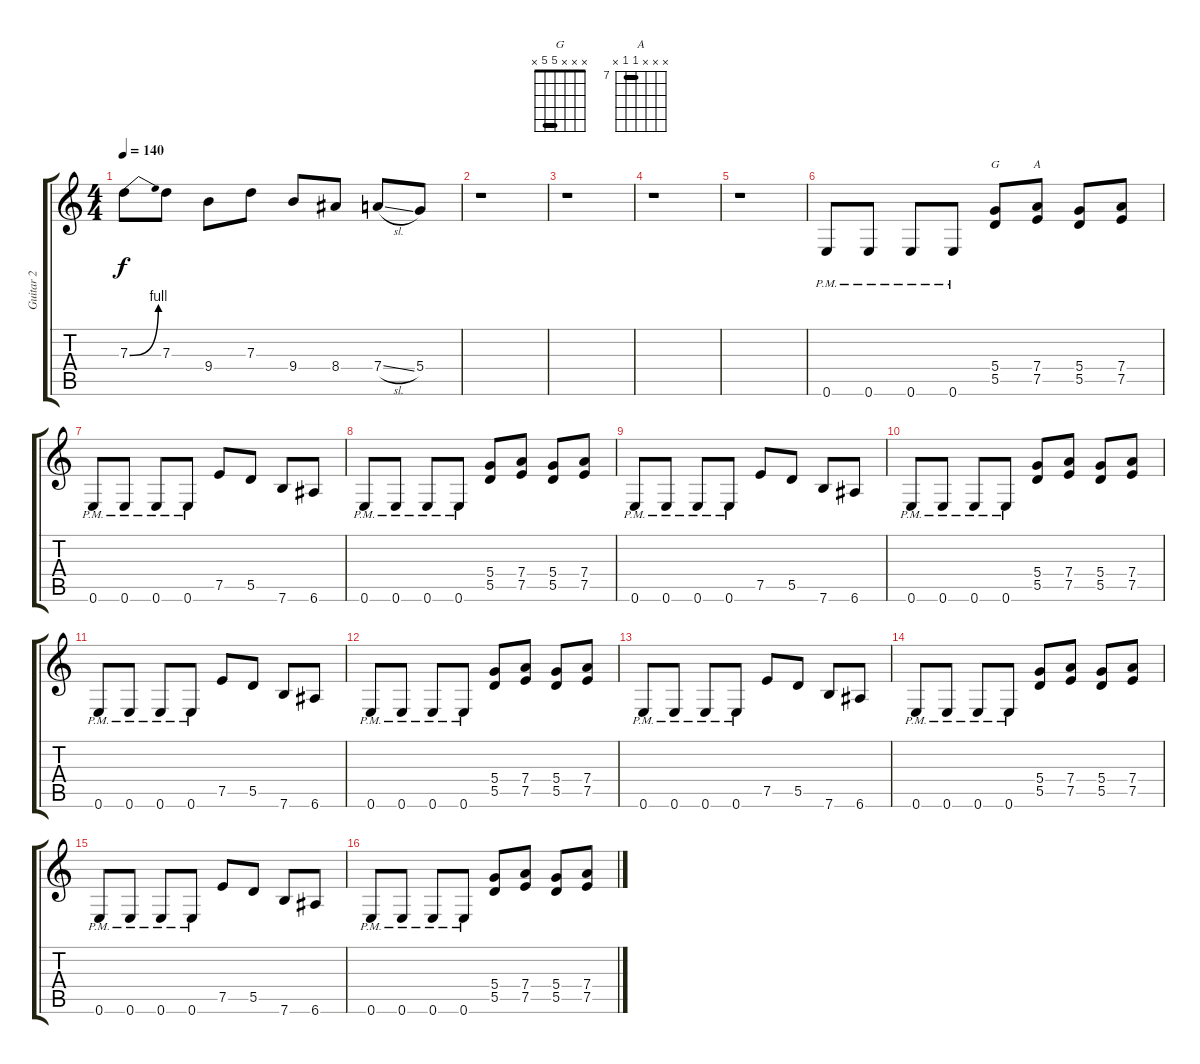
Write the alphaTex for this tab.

\track ("Guitar 2" "Guitar 2") {instrument distortionguitar}
\staff {score tabs}
\tuning (E4 B3 G3 D3 A2 E2) {hide}
\chord ("G" x x x 5 5 x) {barre 5}
\chord ("A" x x x 7 7 x) {firstfret 7 barre 7}
\ts (4 4)
\tempo 140
\clef g2
\ks c
7.3{be (bend 0 0 60 4)}.8{dy f} 7.3.8 9.4.8 7.3.8 9.4.8 8.4.8 7.4{sl}.8 5.4.8 |
r.1 |
r.1 |
r.1 |
r.1 |
0.6{pm}.8 0.6{pm}.8 0.6{pm}.8 0.6{pm}.8 (5.4 5.5).8{ch "G"} (7.4 7.5).8{ch "A"} (5.4 5.5).8 (7.4 7.5).8 |
0.6{pm}.8 0.6{pm}.8 0.6{pm}.8 0.6{pm}.8 7.5.8 5.5.8 7.6.8 6.6.8 |
0.6{pm}.8 0.6{pm}.8 0.6{pm}.8 0.6{pm}.8 (5.4 5.5).8 (7.4 7.5).8 (5.4 5.5).8 (7.4 7.5).8 |
0.6{pm}.8 0.6{pm}.8 0.6{pm}.8 0.6{pm}.8 7.5.8 5.5.8 7.6.8 6.6.8 |
0.6{pm}.8 0.6{pm}.8 0.6{pm}.8 0.6{pm}.8 (5.4 5.5).8 (7.4 7.5).8 (5.4 5.5).8 (7.4 7.5).8 |
0.6{pm}.8 0.6{pm}.8 0.6{pm}.8 0.6{pm}.8 7.5.8 5.5.8 7.6.8 6.6.8 |
0.6{pm}.8 0.6{pm}.8 0.6{pm}.8 0.6{pm}.8 (5.4 5.5).8 (7.4 7.5).8 (5.4 5.5).8 (7.4 7.5).8 |
0.6{pm}.8 0.6{pm}.8 0.6{pm}.8 0.6{pm}.8 7.5.8 5.5.8 7.6.8 6.6.8 |
0.6{pm}.8 0.6{pm}.8 0.6{pm}.8 0.6{pm}.8 (5.4 5.5).8 (7.4 7.5).8 (5.4 5.5).8 (7.4 7.5).8 |
0.6{pm}.8 0.6{pm}.8 0.6{pm}.8 0.6{pm}.8 7.5.8 5.5.8 7.6.8 6.6.8 |
0.6{pm}.8 0.6{pm}.8 0.6{pm}.8 0.6{pm}.8 (5.4 5.5).8 (7.4 7.5).8 (5.4 5.5).8 (7.4 7.5).8
